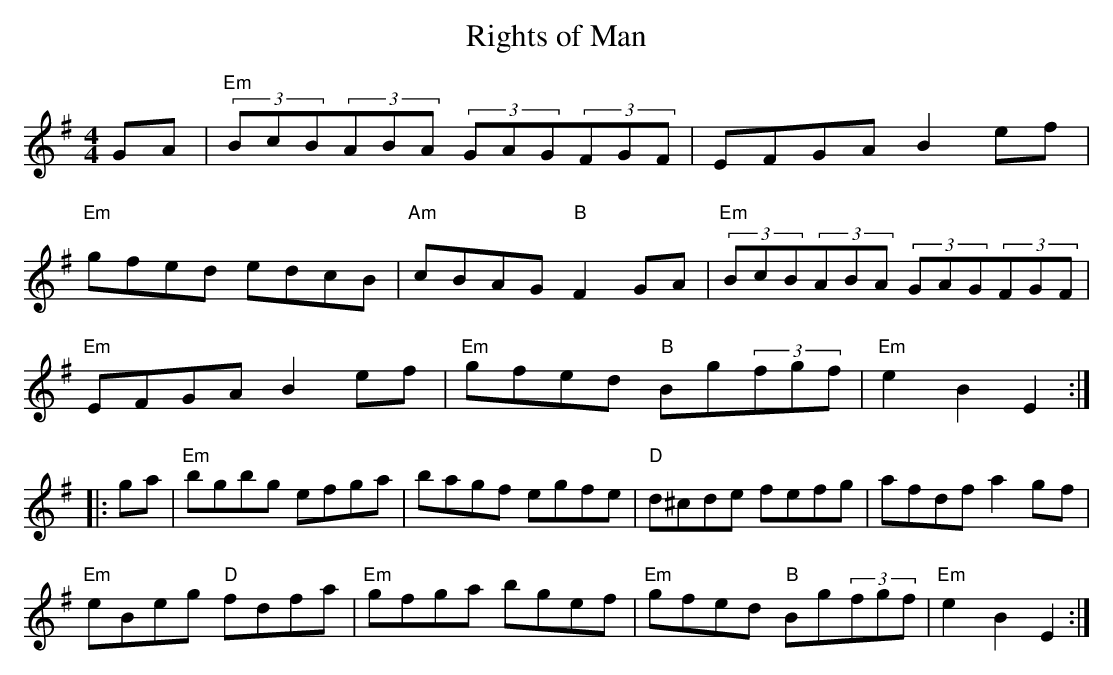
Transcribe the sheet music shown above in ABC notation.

X:1
T:Rights of Man
M:4/4
L:1/4
K:Em
G/2A/2|(3"Em"B/2c/2B/2(3A/2B/2A/2 (3G/2A/2G/2(3F/2G/2F/2|E/2F/2G/2A/2 Be/2f/2|
"Em"g/2f/2e/2d/2 e/2d/2c/2B/2|"Am"c/2B/2A/2G/2 "B"FG/2A/2|\
(3"Em"B/2c/2B/2(3A/2B/2A/2 (3G/2A/2G/2(3F/2G/2F/2|
"Em"E/2F/2G/2A/2 Be/2f/2|"Em"g/2f/2e/2d/2 "B"B/2g/2(3f/2g/2f/2|"Em"eB E::
g/2a/2|"Em"b/2g/2b/2g/2 e/2f/2g/2a/2|b/2a/2g/2f/2 e/2g/2f/2e/2|\
"D"d/2^c/2d/2e/2 f/2e/2f/2g/2|a/2f/2d/2f/2 ag/2-f/2|
"Em"e/2B/2e/2g/2 "D"f/2d/2f/2a/2|"Em"g/2f/2g/2a/2 b/2g/2e/2f/2|\
"Em"g/2f/2e/2d/2 "B"B/2g/2(3f/2g/2f/2|"Em"eB E:|
